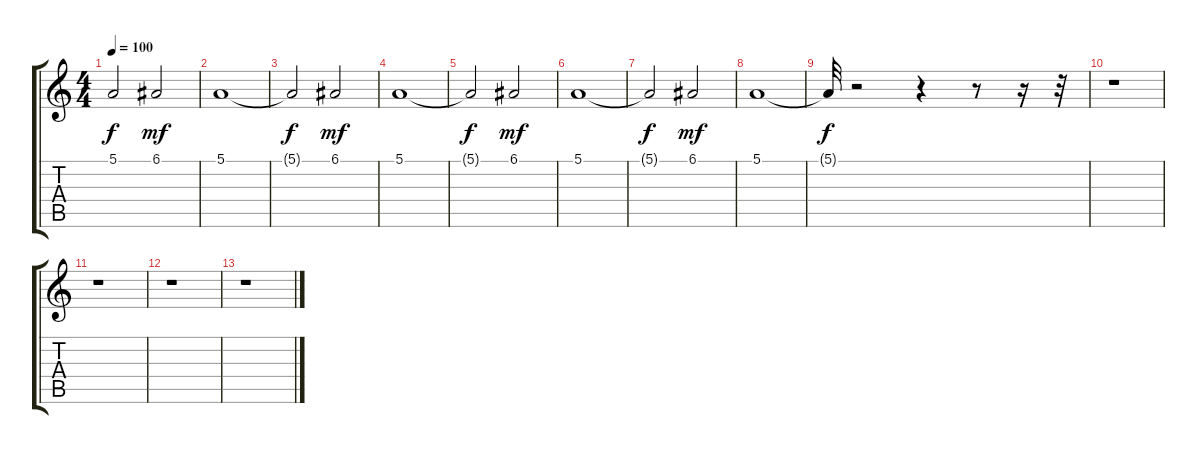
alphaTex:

\track "" {instrument synthstrings1}
\staff {score tabs}
\tuning (E4 B3 G3 D3 A2 E2) {hide}
\ts (4 4)
\tempo 100
\clef g2
\ks c
5.1{t}.2{dy f} 6.1.2{dy mf} |
5.1.1 |
5.1{t}.2{dy f} 6.1.2{dy mf} |
5.1.1 |
5.1{t}.2{dy f} 6.1.2{dy mf} |
5.1.1 |
5.1{t}.2{dy f} 6.1.2{dy mf} |
5.1.1 |
5.1{t}.32{dy f} r.2 r.4 r.8 r.16 r.32 |
r.1 |
r.1 |
r.1 |
r.1
